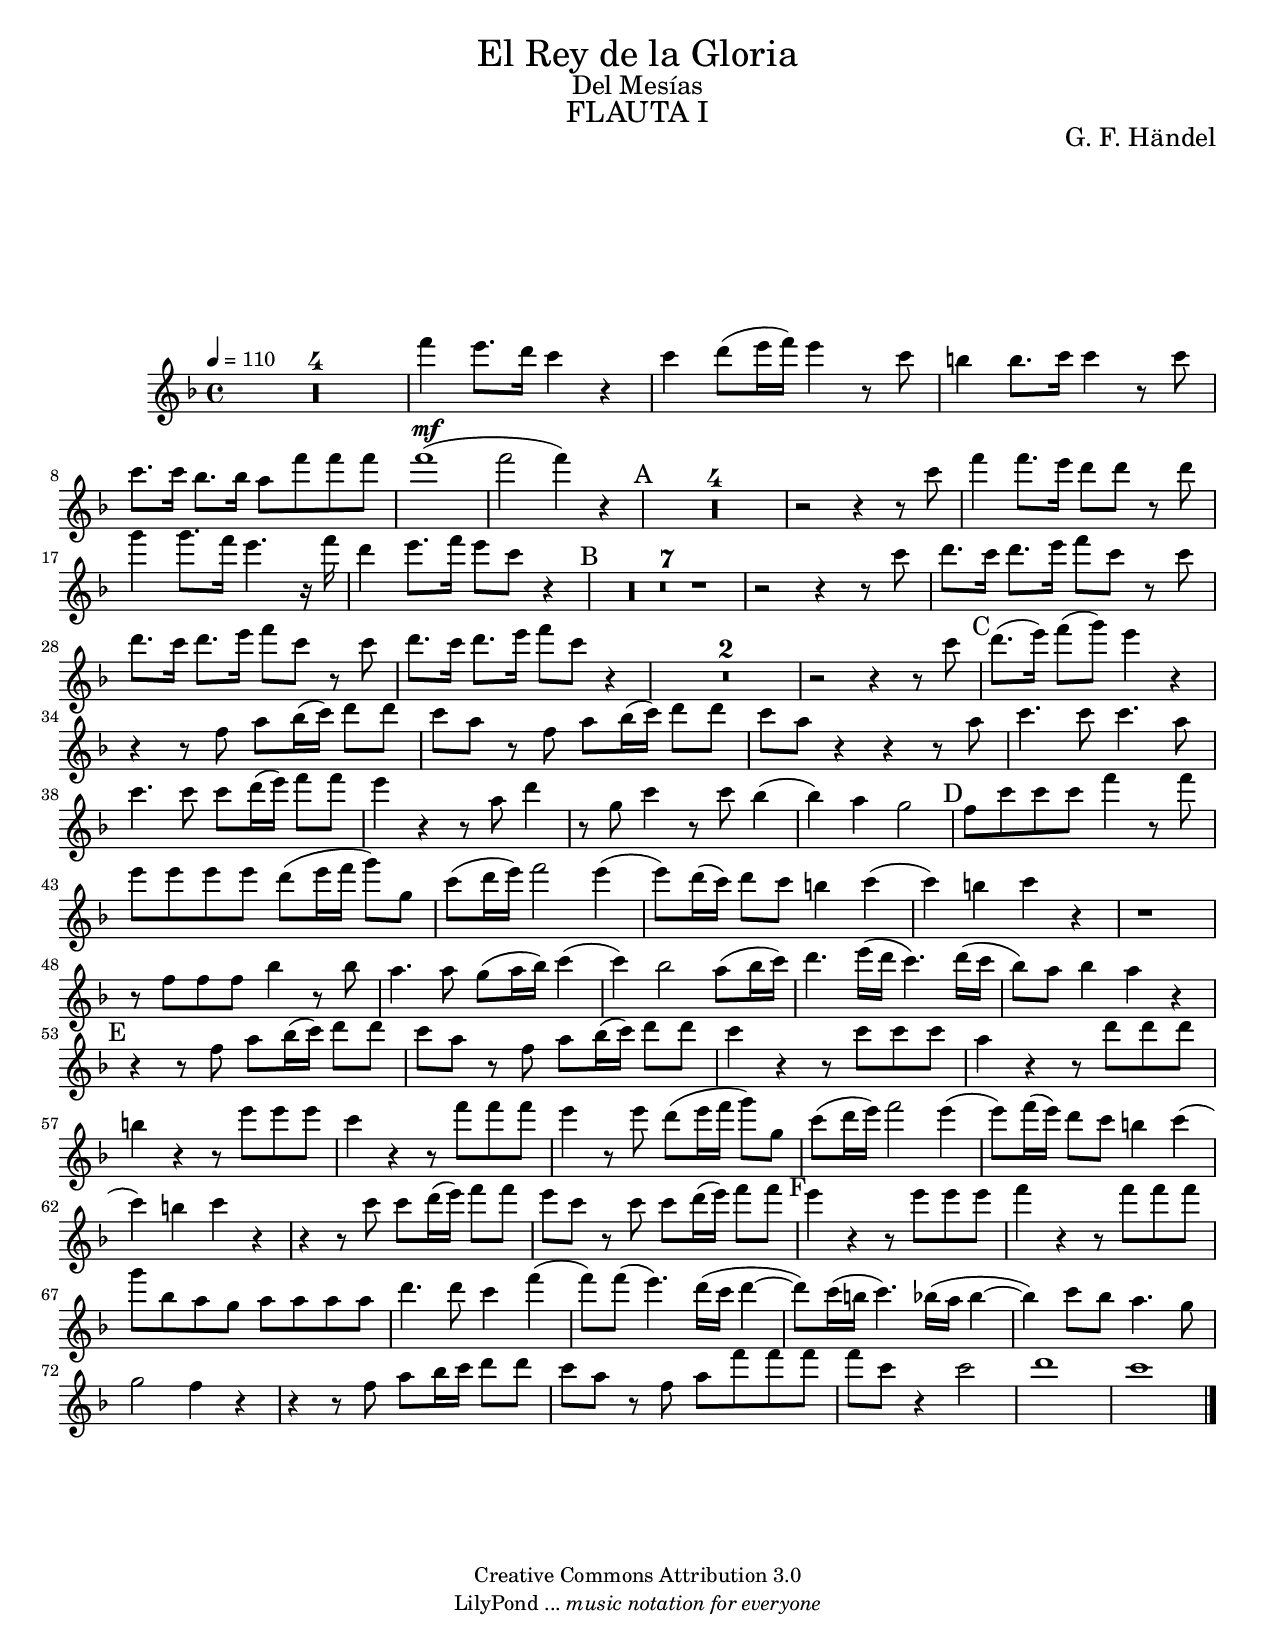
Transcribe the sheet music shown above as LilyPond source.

% Created on Tue Jan 25 13:49:28 CST 2011
% by search.sam@ 

\version "2.19.49"

#(set-global-staff-size 18)

\markup { \fill-line { \center-column { \fontsize #5 "El Rey de la Gloria" \fontsize #2 "Del Mesías" \fontsize #3 \caps "FLAUTA I" } } }

\markup { \fill-line { " " \center-column { \fontsize #2 "G. F. Händel" } } }

\header {
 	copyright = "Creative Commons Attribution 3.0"
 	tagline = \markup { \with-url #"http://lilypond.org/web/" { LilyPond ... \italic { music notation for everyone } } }
 	breakbefore = ##t
}

flauta = \new Staff {
	\time 4/4
	\tempo 4 = 110
	\set Staff.midiInstrument = "flute"
	\set Score.skipBars = ##t
	\key f \major
	\clef treble
	
	\relative c''' { 	
 % Type notes here  
  	R1*4 |%4
 	f4\mf e8. d16 c4 r4 |%5
 	c4 d8 (e16 f) e4 r8 c8 |%6
 	b4 b8. c16 c4 r8 c8 |%7
 	c8. c16 bes8. bes16 a8 f'8 f8 f8 |%8
 	f1( |%9
 	f2 f4) r4 |%10
 	\mark A R1*4 |%14
 	r2 r4 r8 c8 |%15
 	f4 f8. e16 d8 d8 r8 d8 |%16
 	g4 g8. f16 e4. r16 f16 |%17
 	d4 e8. f16 e8 c8 r4 |%18
 	\mark B R1*7 |%25
 	r2 r4 r8 c8 |%26
 	d8. c16 d8. e16 f8 c8 r8 c8 |%27
 	d8. c16 d8. e16 f8 c8 r8 c8 |%28
 	d8. c16 d8. e16 f8 c8 r4 |%29
 	R1*2 |%31
 	r2 r4 r8 c8 |%32
 	\mark C d8. (e16) f8 (g8) e4 r4 |%33
 	r4 r8 f,8 a8 bes16 (c16) d8 d8 |%34
 	c8 a8 r8 f8 a8 bes16 (c16) d8 d8 |%35
 	c8 a8 r4 r4 r8 a8 |%36
 	c4. c8 c4. a8 |%37
 	c4. c8 c8 d16 (e16) f8 f8 |%38
 	e4 r4 r8 a,8 d4 |%39
 	r8 g,8 c4 r8 c8 bes4( |%40
 	bes4) a4 g2 |%41
 	\mark D f8 c'8 c8 c8 f4 r8 f8 |%42
 	e8 e8 e8 e8 d8 (e16 f16 g8) g,8 |%43
 	c8 (d16 e16) f2 e4( |%44
 	e8) d16 (c16) d8 c8 b4 c4( |%45
 	c4) b4 c4 r4 |%46
 	r1 |%47
 	r8 f,8 f8 f8 bes4 r8 bes8 |%48
 	a4. a8 g8 (a16 bes16) c4( |%49
 	c4) bes2 a8 (bes16 c16) |%50
 	d4. e16 (d16 c4.) d16 (c16 |%51
 	bes8) a8 bes4 a4 r4 |%52
 	\mark E r4 r8 f8 a8 bes16 (c16) d8 d8 |%53
 	c8 a8 r8 f8 a8 bes16 (c16) d8 d8 |%54
 	c4 r4 r8 c8 c8 c8 |%55
 	a4 r4 r8 d8 d8 d8 |%56
 	b4 r4 r8 e8 e8 e8 |%57
 	c4 r4 r8 f8 f8 f8 |%58
 	e4 r8 e8 d8 (e16 f16 g8) g,8 |%59
 	c8 (d16 e16) f2 e4( |%60
 	e8) f16 (e16) d8 c8 b4 c( |%61
 	c4) b4 c4 r4 |%62
 	r4 r8 c8 c8 d16 (e16) f8 f8 |%63
 	e8 c8 r8 c8 c8 d16 (e16) f8 f8 |%64
 	\mark F e4 r4 r8 e8 e8 e8 |%65
 	f4 r4 r8 f8 f8 f8 |%66
 	g8 bes,8 a8 g8 a8 a8 a8 a8 |%67
 	d4. d8 c4 f4( |%68
 	f8) f8 (e4.) d16 (c16 d4~ |%69
 	d8) c16 (b16 c4.) bes16 (a16 bes4~ |%70
 	bes4) c8 bes8 a4. g8  |%71
 	g2 f4 r4 |%72
 	r4 r8 f8 a8 bes16 c16 d8 d8 |%73
 	c8 a8 r8 f8 a8 f'8 f8 f8 |%74
 	f8 c8 r4 c2 |%75
 	d1 |%76
 	c1 |%77
	\bar "|."
	}
}


\score {
	<<
		\flauta
	>>
	\midi {
	}
	\layout {
	}
}

\paper {
	#(set-paper-size "letter")
	system-system-spacing = #'((basic-distance . 0.1) (padding . 0))
	ragged-last-bottom = ##f
	ragged-bottom = ##f
}

%{
convert-ly (GNU LilyPond) 2.19.49  convert-ly: Procesando «»...
Aplicando la conversión: 2.15.7, 2.15.9, 2.15.10, 2.15.16, 2.15.17,
2.15.18, 2.15.19, 2.15.20, 2.15.25, 2.15.32, 2.15.39, 2.15.40,
2.15.42, 2.15.43, 2.16.0, 2.17.0, 2.17.4, 2.17.5, 2.17.6, 2.17.11,
2.17.14, 2.17.15, 2.17.18, 2.17.19, 2.17.20, 2.17.25, 2.17.27,
2.17.29, 2.17.97, 2.18.0, 2.19.2, 2.19.7, 2.19.11, 2.19.16, 2.19.22,
2.19.24, 2.19.28, 2.19.29, 2.19.32, 2.19.40, 2.19.46, 2.19.49
%}
